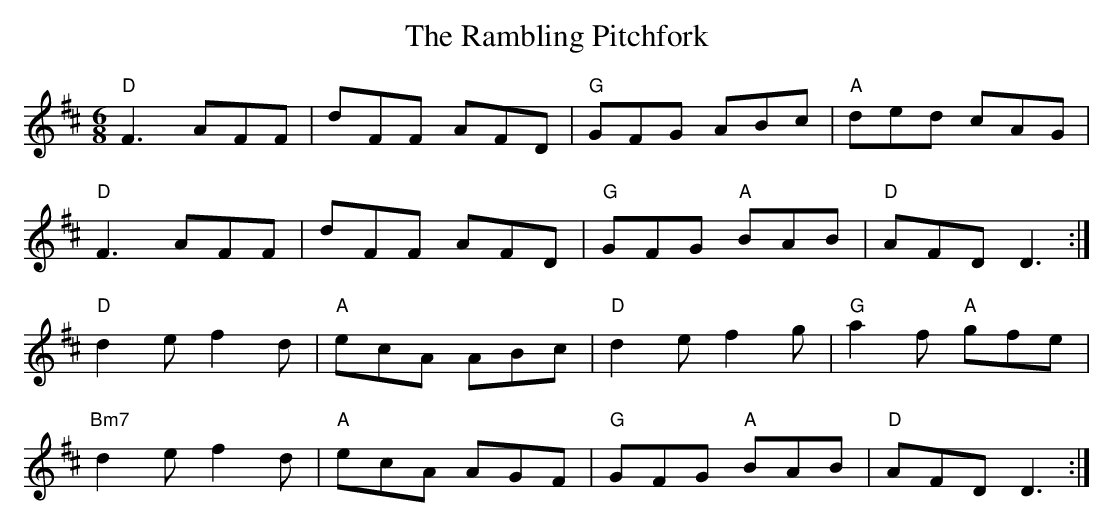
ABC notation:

X:1
T: Rambling Pitchfork, The
M: 6/8
L: 1/8
K: Dmaj
"D"F3 AFF|dFF AFD|"G"GFG ABc|"A"ded cAG|
"D"F3 AFF|dFF AFD|"G"GFG "A"BAB|"D"AFD D3:|
"D"d2e f2d|"A"ecA ABc|"D"d2e f2g|"G"a2f "A"gfe|
"Bm7"d2e f2d|"A"ecA AGF|"G"GFG "A"BAB|"D"AFD D3:|
